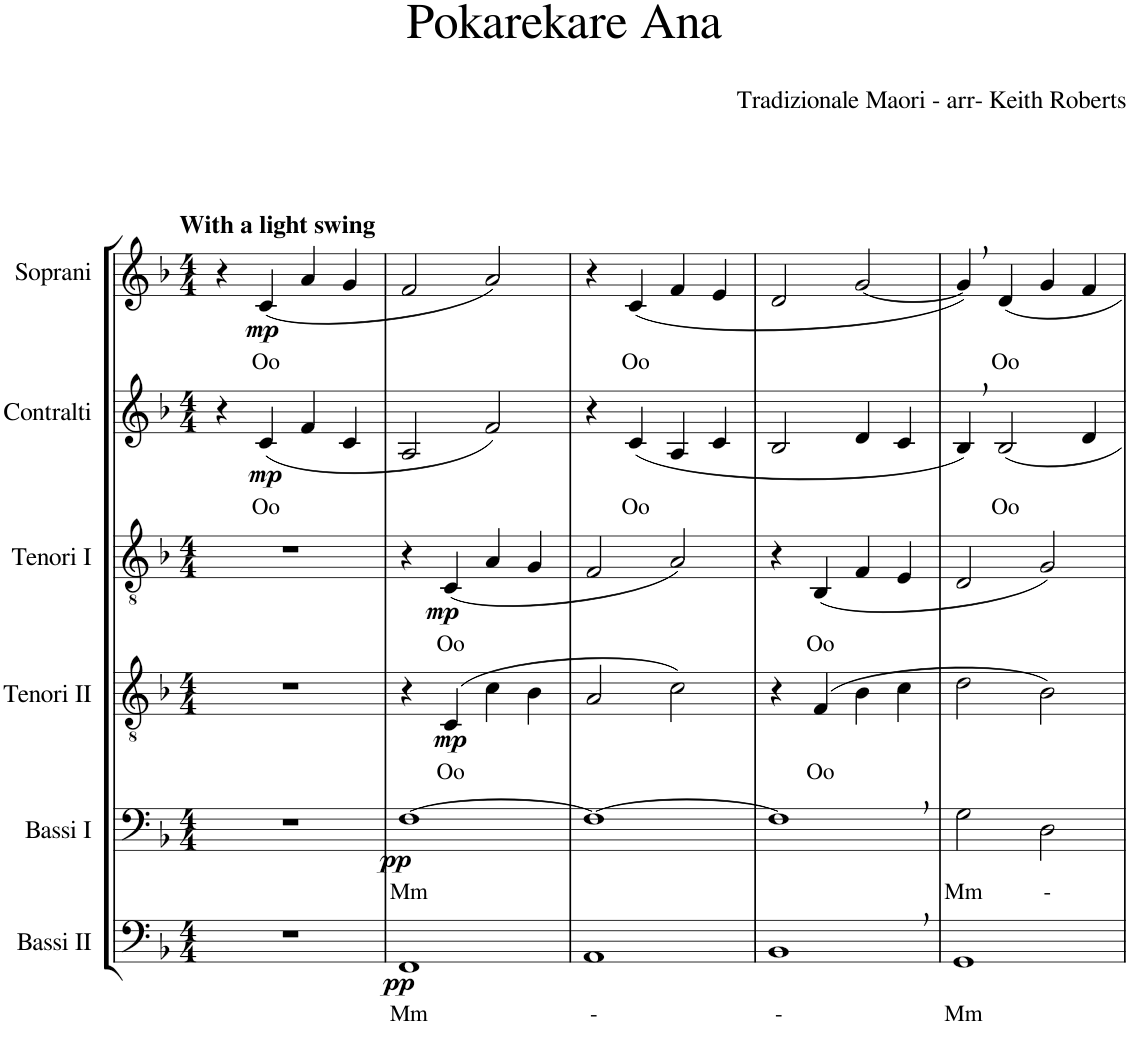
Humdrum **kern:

**kern	**text	**dynam	**kern	**text	**dynam	**kern	**text	**dynam	**kern	**text	**dynam	**kern	**text	**dynam	**kern	**text	**dynam
*part6	*part6	*part6	*part5	*part5	*part5	*part4	*part4	*part4	*part3	*part3	*part3	*part2	*part2	*part2	*part1	*part1	*part1
*staff6	*staff6	*staff6	*staff5	*staff5	*staff5	*staff4	*staff4	*staff4	*staff3	*staff3	*staff3	*staff2	*staff2	*staff2	*staff1	*staff1	*staff1
*I"Bassi II	*	*	*I"Bassi I	*	*	*I"Tenori II	*	*	*I"Tenori I	*	*	*I"Contralti	*	*	*I"Soprani	*	*
*clefF4	*	*	*clefF4	*	*	*clefGv2	*	*	*clefGv2	*	*	*clefG2	*	*	*clefG2	*	*
*k[b-]	*	*	*k[b-]	*	*	*k[b-]	*	*	*k[b-]	*	*	*k[b-]	*	*	*k[b-]	*	*
*F:	*	*	*F:	*	*	*F:	*	*	*F:	*	*	*F:	*	*	*F:	*	*
*M4/4	*	*	*M4/4	*	*	*M4/4	*	*	*M4/4	*	*	*M4/4	*	*	*M4/4	*	*
=1	=1	=1	=1	=1	=1	=1	=1	=1	=1	=1	=1	=1	=1	=1	=1	=1	=1
!	!	!	!	!	!	!	!	!	!	!	!	!	!	!	!LO:TX:a:B:t=With a light swing	!	!
1r	.	.	1r	.	.	1r	.	.	1r	.	.	4r	.	.	4r	.	.
!	!	!	!	!	!	!	!	!	!	!	!	!	!LO:LY:b	!LO:DY:b	!	!LO:LY:b	!LO:DY:b
.	.	.	.	.	.	.	.	.	.	.	.	(4c/	Oo	mp	(4c/	Oo	mp
.	.	.	.	.	.	.	.	.	.	.	.	4f/	.	.	4a/	.	.
.	.	.	.	.	.	.	.	.	.	.	.	4c/	.	.	4g/	.	.
=2	=2	=2	=2	=2	=2	=2	=2	=2	=2	=2	=2	=2	=2	=2	=2	=2	=2
!	!LO:LY:b	!LO:DY:b	!	!LO:LY:b	!LO:DY:b	!	!	!	!	!	!	!	!	!	!	!	!
1FF	Mm	pp	[1F	Mm	pp	4r	.	.	4r	.	.	2A/	.	.	2f/	.	.
!	!	!	!	!	!	!	!LO:LY:b	!LO:DY:b	!	!LO:LY:b	!LO:DY:b	!	!	!	!	!	!
.	.	.	.	.	.	(4C/	Oo	mp	(4C/	Oo	mp	.	.	.	.	.	.
.	.	.	.	.	.	4c\	.	.	4A/	.	.	2f/)	.	.	2a/)	.	.
.	.	.	.	.	.	4B-\	.	.	4G/	.	.	.	.	.	.	.	.
=3	=3	=3	=3	=3	=3	=3	=3	=3	=3	=3	=3	=3	=3	=3	=3	=3	=3
!	!LO:LY:b	!	!	!	!	!	!	!	!	!	!	!	!	!	!	!	!
1AA	-	.	1F_	.	.	2A/	.	.	2F/	.	.	4r	.	.	4r	.	.
!	!	!	!	!	!	!	!	!	!	!	!	!	!LO:LY:b	!	!	!LO:LY:b	!
.	.	.	.	.	.	.	.	.	.	.	.	(4c/	Oo	.	(4c/	Oo	.
.	.	.	.	.	.	2c\)	.	.	2A/)	.	.	4A/	.	.	4f/	.	.
.	.	.	.	.	.	.	.	.	.	.	.	4c/	.	.	4e/	.	.
=4	=4	=4	=4	=4	=4	=4	=4	=4	=4	=4	=4	=4	=4	=4	=4	=4	=4
!	!LO:LY:b	!	!	!	!	!	!	!	!	!	!	!	!	!	!	!	!
1BB-,	-	.	1F,]	.	.	4r	.	.	4r	.	.	2B-/	.	.	2d/	.	.
!	!	!	!	!	!	!	!LO:LY:b	!	!	!LO:LY:b	!	!	!	!	!	!	!
.	.	.	.	.	.	(4F/	Oo	.	(4BB-/	Oo	.	.	.	.	.	.	.
.	.	.	.	.	.	4B-\	.	.	4F/	.	.	4d/	.	.	[2g/	.	.
.	.	.	.	.	.	4c\	.	.	4E/	.	.	4c/	.	.	.	.	.
=5	=5	=5	=5	=5	=5	=5	=5	=5	=5	=5	=5	=5	=5	=5	=5	=5	=5
!	!LO:LY:b	!	!	!LO:LY:b	!	!	!	!	!	!	!	!	!	!	!	!	!
1GG	Mm	.	2G\	Mm	.	2d\	.	.	2D/	.	.	4B-,/)	.	.	4g,/])	.	.
!	!	!	!	!	!	!	!	!	!	!	!	!	!LO:LY:b	!	!	!LO:LY:b	!
.	.	.	.	.	.	.	.	.	.	.	.	2B-/	Oo	.	4d/	Oo	.
!	!	!	!	!LO:LY:b	!	!	!	!	!	!	!	!	!	!	!	!	!
.	.	.	2D\	-	.	2B-\)	.	.	2G/)	.	.	.	.	.	4g/	.	.
.	.	.	.	.	.	.	.	.	.	.	.	4d/	.	.	4f/	.	.
=	=	=	=	=	=	=	=	=	=	=	=	=	=	=	=	=	=
*-	*-	*-	*-	*-	*-	*-	*-	*-	*-	*-	*-	*-	*-	*-	*-	*-	*-
